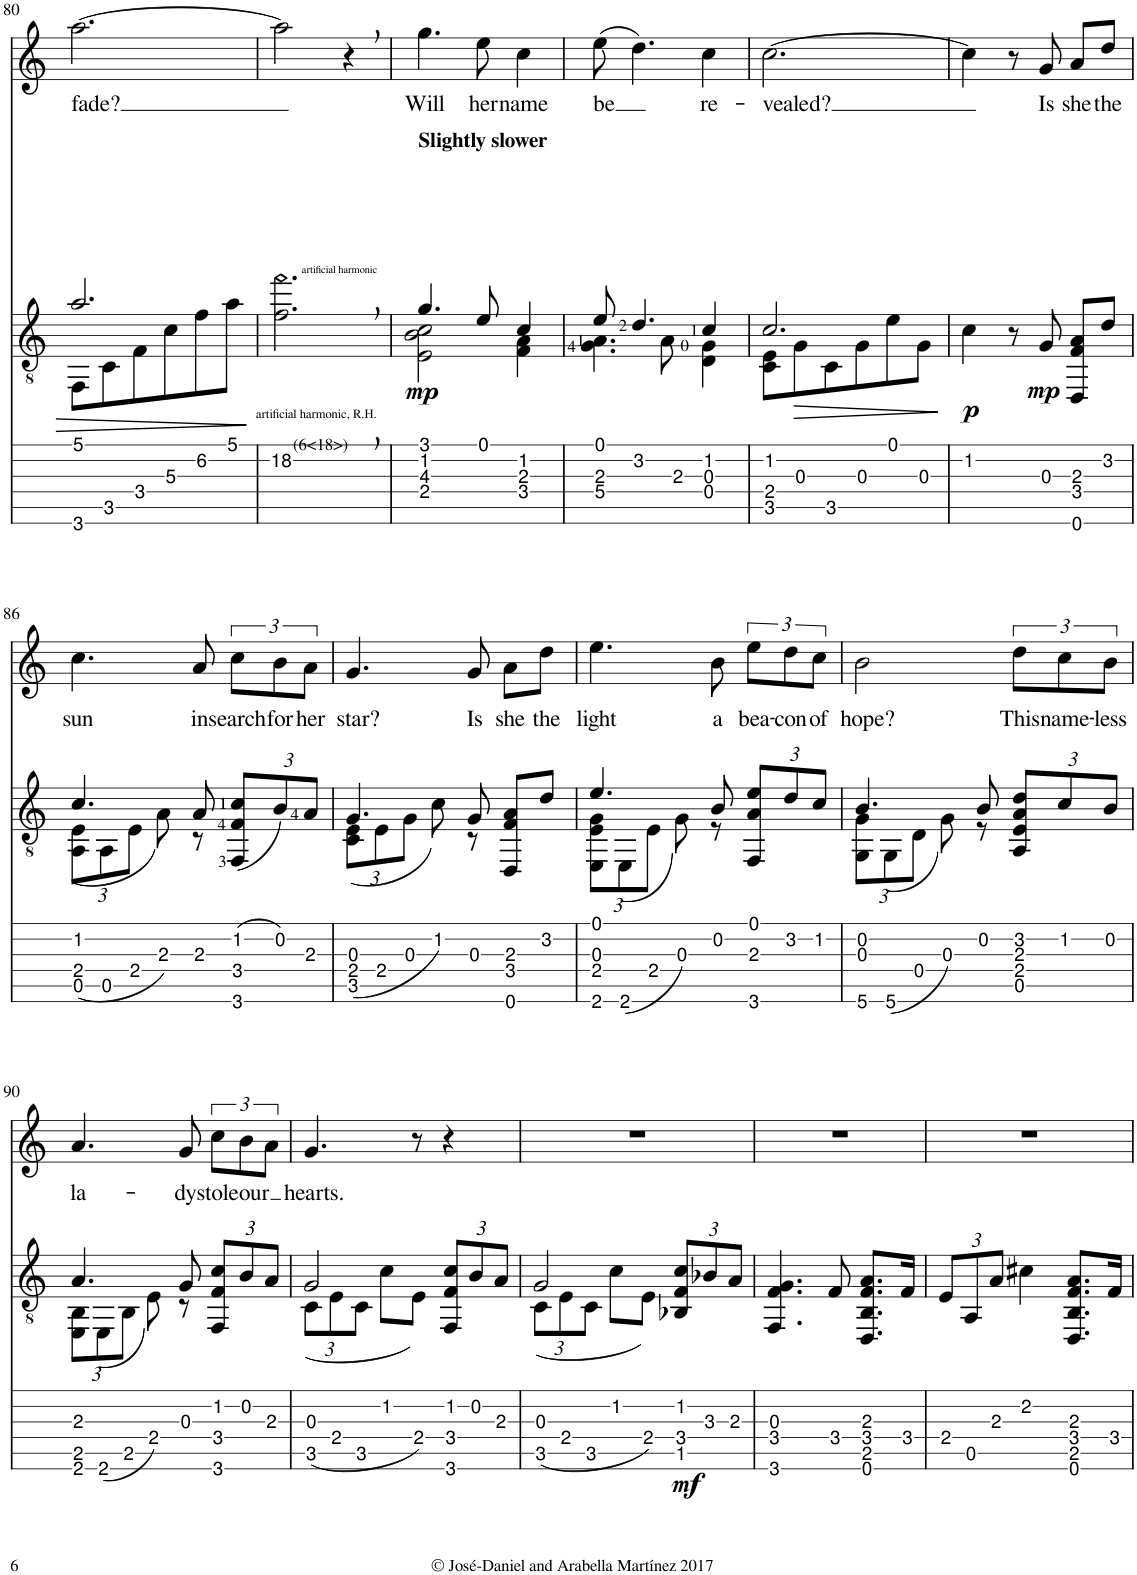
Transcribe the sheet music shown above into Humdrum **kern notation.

**kern	**kern	**dynam	**kern	**text
*part2	*part2	*part2	*part1	*part1
*staff3	*staff2	*staff2/3	*staff1	*staff1
*I"Guitar	*	*	*I"Voice	*
!!LO:PB:g=z
*	*clefGv2	*	*clefG2	*
*k[]	*k[]	*	*k[]	*
*M3/4	*M3/4	*	*M3/4	*
=80	=80	=80	=80	=80
*^	*^	*	*	*
!	!	!	!	!	!	!LO:LY:b
2.a	8FFL	2.a/	8FF\L	.	[2.aa\	fade?
.	8CJ	.	8C\	.	.	.
.	8FL	.	8F\	.	.	.
.	8cJ	.	8c\	.	.	.
.	8fL	.	8f\	.	.	.
.	8aJ	.	8a\J	.	.	.
=81	=81	=81	=81	=81	=81	=81
!	!	!LO:TX:a:t=artificial harmonic	!	!	!	!
!LO:TX:a:t=(6<18>)	!	!	!	!	!	!
!LO:TX:a:t=artificial harmonic, R.H.	!	!	!	!	!	!
*v	*v	*	*	*	*	*
*	*v	*v	*	*	*
2.ff, 2.f,	2.f\, 2.ff\,	.	2aa\]	.
.	.	.	4r	.
=82	=82	=82	=82	=82
*^	*^	*	*	*
!	!	!LO:TX:a:B:t=Slightly slower	!	!	!	!
!	!	!	!	!LO:DY:b	!	!LO:LY:b
4.g	2E 2B 2c	4.g/	2E\ 2B\ 2c\	mp	4.gg\	Will
!	!	!	!	!	!	!LO:LY:b
8e	.	8e/	.	.	8ee\	her
!	!	!	!	!	!	!LO:LY:b
4c	4F 4A	4c/	4F\ 4A\	.	4cc\	name
=83	=83	=83	=83	=83	=83	=83
!	!	!	!	!	!	!LO:LY:b
8e	4.G 4.A	8e/	4.G\ 4.A\	.	(8ee\	be
4.d	.	4.d/	.	.	4.dd\)	.
.	8A	.	8A\	.	.	.
!	!	!	!	!	!	!LO:LY:b
4c	4D 4G	4c/	4D\ 4G\	.	4cc\	re-
=84	=84	=84	=84	=84	=84	=84
!	!	!	!	!	!	!LO:LY:b
2.c	8C\ 8E\L	2.c/	8C\ 8E\L	.	[2.cc\	-vealed?
.	8GJ	.	8G\	.	.	.
.	8CL	.	8C\	.	.	.
.	8GJ	.	8G\	.	.	.
.	8eL	.	8e\	.	.	.
.	8GJ	.	8G\J	.	.	.
=85	=85	=85	=85	=85	=85	=85
!	!	!	!	!LO:DY:b	!	!
4r	4c	4ryy	4c\	p	4cc\]	.
8r	2ryy	8r	2ryy	.	8r	.
!	!	!	!	!LO:DY:b	!	!LO:LY:b
8G	.	8G/	.	mp	8g/	Is
!	!	!	!	!	!	!LO:LY:b
8DD\ 8F\ 8A\L	.	8DD/ 8F/ 8A/L	.	.	8a/L	she
!	!	!	!	!	!	!LO:LY:b
8dJ	.	8d/J	.	.	8dd/J	the
!!LO:LB:g=z
=86	=86	=86	=86	=86	=86	=86
*	*Xbrackettup	*	*Xbrackettup	*	*	*
!	!	!	!	!	!	!LO:LY:b
4.c	12AA\ 12E\L	4.c/	(12AA\ 12E\L	.	4.cc\	sun
.	12AA	.	12AA\	.	.	.
.	12EJ	.	12E\J	.	.	.
.	8A	.	8A\)	.	.	.
!	!	!	!	!	!	!LO:LY:b
8A	8r	8A/	8r	.	8a/	in
!	!	!	!	!	!	!LO:LY:b
12FF\ 12F\ 12c\L	4ryy	(12FF/ 12F/ 12c/L	4ryy	.	12cc\L	search
!	!	!	!	!	!	!LO:LY:b
12B	.	12B/)	.	.	12b\	for
!	!	!	!	!	!	!LO:LY:b
12AJ	.	12A/J	.	.	12a\J	her
=87	=87	=87	=87	=87	=87	=87
!	!	!	!	!	!	!LO:LY:b
4.G	12C\ 12E\L	4.G/	(12C\ 12E\L	.	4.g/	star?
.	12E	.	12E\	.	.	.
.	12GJ	.	12G\J	.	.	.
.	8c	.	8c\)	.	.	.
!	!	!	!	!	!	!LO:LY:b
8G	8r	8G/	8r	.	8g/	Is
!	!	!	!	!	!	!LO:LY:b
8DD\ 8F\ 8A\L	4ryy	8DD/ 8F/ 8A/L	4ryy	.	8a\L	she
!	!	!	!	!	!	!LO:LY:b
8dJ	.	8d/J	.	.	8dd\J	the
=88	=88	=88	=88	=88	=88	=88
!	!	!	!	!	!	!LO:LY:b
4.e	12EE\ 12E\ 12G\L	4.e/	12EE\ 12E\ 12G\L	.	4.ee\	light
.	12EE	.	(12EE\	.	.	.
.	12EJ	.	12E\J	.	.	.
.	8G	.	8G\)	.	.	.
!	!	!	!	!	!	!LO:LY:b
8B	8r	8B/	8r	.	8b\	a
!	!	!	!	!	!	!LO:LY:b
12FF\ 12A\ 12e\L	4ryy	12FF/ 12A/ 12e/L	4ryy	.	12ee\L	bea-
!	!	!	!	!	!	!LO:LY:b
12d	.	12d/	.	.	12dd\	-con
!	!	!	!	!	!	!LO:LY:b
12cJ	.	12c/J	.	.	12cc\J	of
=89	=89	=89	=89	=89	=89	=89
!	!	!	!	!	!	!LO:LY:b
4.B	12GG\ 12G\L	4.B/	12GG\ 12G\L	.	2b\	hope?
.	12GG	.	(12GG\	.	.	.
.	12DJ	.	12D\J	.	.	.
.	8G	.	8G\)	.	.	.
8B	8r	8B/	8r	.	.	.
!	!	!	!	!	!	!LO:LY:b
12AA\ 12E\ 12A\ 12d\L	4ryy	12AA/ 12E/ 12A/ 12d/L	4ryy	.	12dd\L	This
!	!	!	!	!	!	!LO:LY:b
12c	.	12c/	.	.	12cc\	name-
!	!	!	!	!	!	!LO:LY:b
12BJ	.	12B/J	.	.	12b\J	-less
!!LO:LB:g=z
=90	=90	=90	=90	=90	=90	=90
!	!	!	!	!	!	!LO:LY:b
4.A	12EE\ 12BB\L	4.A/	12EE\ 12BB\L	.	4.a/	la-
.	12EE	.	(12EE\	.	.	.
.	12BBJ	.	12BB\J	.	.	.
.	8E	.	8E\)	.	.	.
!	!	!	!	!	!	!LO:LY:b
8G	8r	8G/	8r	.	8g/	-dy
!	!	!	!	!	!	!LO:LY:b
12FF\ 12F\ 12c\L	4ryy	12FF/ 12F/ 12c/L	4ryy	.	12cc\L	stole
!	!	!	!	!	!	!LO:LY:b
12B	.	12B/	.	.	12b\	our
12AJ	.	12A/J	.	.	12a\J	.
=91	=91	=91	=91	=91	=91	=91
!	!	!	!	!	!	!LO:LY:b
2G	12CL	2G/	(12C\L	.	4.g/	hearts.
.	12E	.	12E\	.	.	.
.	12CJ	.	12C\J	.	.	.
.	8cL	.	8c\L	.	.	.
.	8EJ	.	8E\J)	.	8r	.
12FF\ 12F\ 12c\L	4ryy	12FF/ 12F/ 12c/L	4ryy	.	4r	.
12B	.	12B/	.	.	.	.
12AJ	.	12A/J	.	.	.	.
=92	=92	=92	=92	=92	=92	=92
2G	12CL	2G/	(12C\L	.	2.r	.
.	12E	.	12E\	.	.	.
.	12CJ	.	12C\J	.	.	.
.	8cL	.	8c\L	.	.	.
.	8EJ	.	8E\J)	.	.	.
!	!	!	!	!LO:DY:b=2	!	!
12BB-\ 12F\ 12c\L	4ryy	12BB-X/ 12F/ 12c/L	4ryy	mf	.	.
12B-	.	12B-X/	.	.	.	.
12AJ	.	12A/J	.	.	.	.
*v	*v	*	*	*	*	*
*	*v	*v	*	*	*
=93	=93	=93	=93	=93
4.FF 4.F 4.G	4.FF/ 4.F/ 4.G/	.	2.r	.
8F	8F/	.	.	.
8.DD\ 8.BB\ 8.F\ 8.A\L	8.DD/ 8.BB/ 8.F/ 8.A/L	.	.	.
16FJk	16F/Jk	.	.	.
=94	=94	=94	=94	=94
12EL	12E/L	.	2.r	.
12AA	12AA/	.	.	.
12AJ	12A/J	.	.	.
4c#	4c#X\	.	.	.
8.DD\ 8.BB\ 8.F\ 8.A\L	8.DD/ 8.BB/ 8.F/ 8.A/L	.	.	.
16FJk	16F/Jk	.	.	.
=	=	=	=	=
*-	*-	*-	*-	*-
